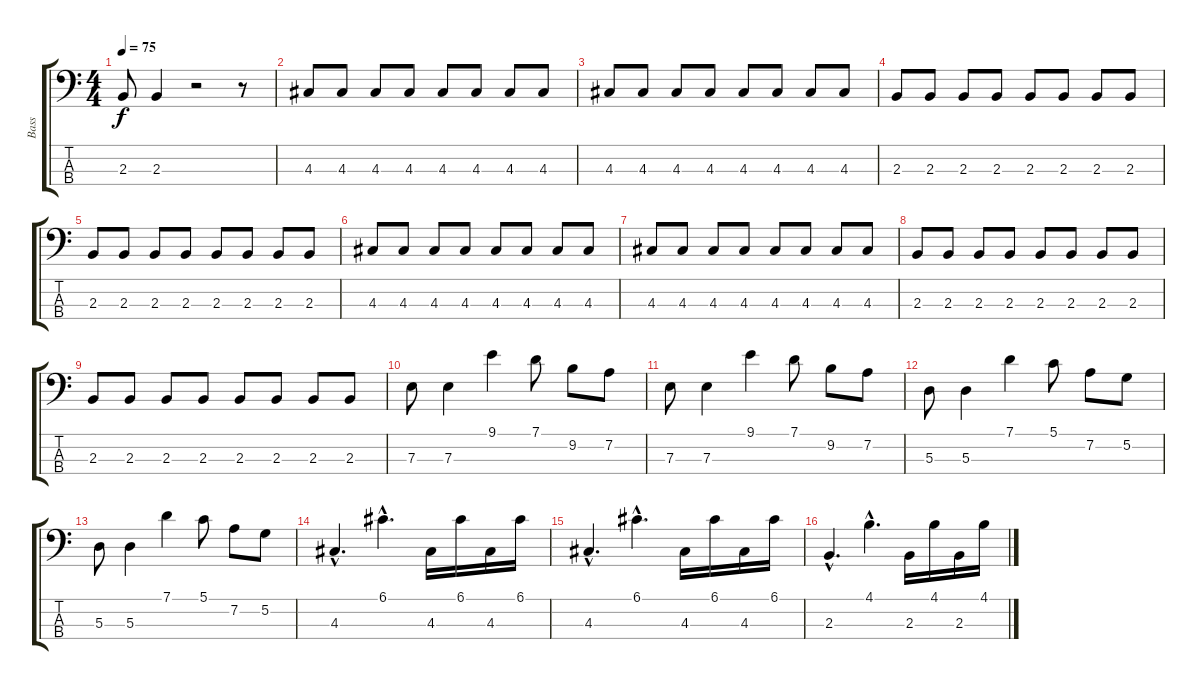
\track ("Bass" "Bass") {instrument electricbassfinger}
\staff {score tabs}
\tuning (G2 D2 A1 D1) {hide}
\ts (4 4)
\tempo 75
\clef f4
\ks c
2.3.8{dy f} 2.3.4 r.2 r.8 |
4.3.8 4.3.8 4.3.8 4.3.8 4.3.8 4.3.8 4.3.8 4.3.8 |
4.3.8 4.3.8 4.3.8 4.3.8 4.3.8 4.3.8 4.3.8 4.3.8 |
2.3.8 2.3.8 2.3.8 2.3.8 2.3.8 2.3.8 2.3.8 2.3.8 |
2.3.8 2.3.8 2.3.8 2.3.8 2.3.8 2.3.8 2.3.8 2.3.8 |
4.3.8 4.3.8 4.3.8 4.3.8 4.3.8 4.3.8 4.3.8 4.3.8 |
4.3.8 4.3.8 4.3.8 4.3.8 4.3.8 4.3.8 4.3.8 4.3.8 |
2.3.8 2.3.8 2.3.8 2.3.8 2.3.8 2.3.8 2.3.8 2.3.8 |
2.3.8 2.3.8 2.3.8 2.3.8 2.3.8 2.3.8 2.3.8 2.3.8 |
7.3.8 7.3.4 9.1.4 7.1.8 9.2.8 7.2.8 |
7.3.8 7.3.4 9.1.4 7.1.8 9.2.8 7.2.8 |
5.3.8 5.3.4 7.1.4 5.1.8 7.2.8 5.2.8 |
5.3.8 5.3.4 7.1.4 5.1.8 7.2.8 5.2.8 |
4.3{hac}.4{d} 6.1{hac}.4{d} 4.3.16 6.1.16 4.3.16 6.1.16 |
4.3{hac}.4{d} 6.1{hac}.4{d} 4.3.16 6.1.16 4.3.16 6.1.16 |
2.3{hac}.4{d} 4.1{hac}.4{d} 2.3.16 4.1.16 2.3.16 4.1.16
